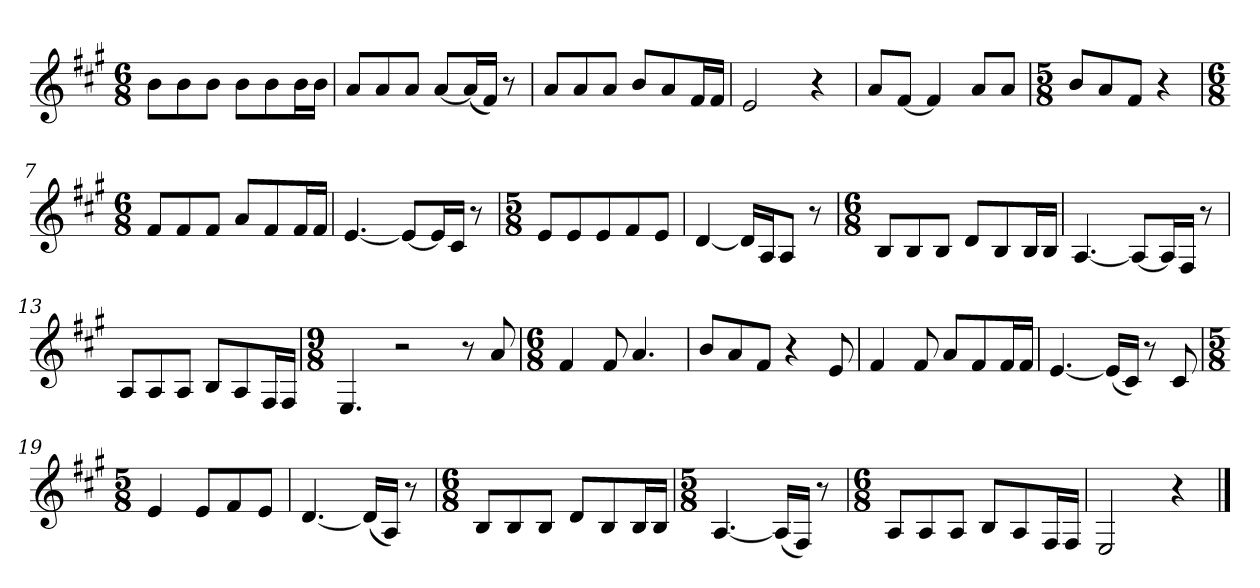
**kern
*part1
*staff1
*clefG2
*k[f#c#g#]
*M6/8
=1
8b\L
8b\
8b\J
8b\L
8b\
16b\L
16b\JJ
=2
8a/L
8a/
8a/J
[8a/L
(16a/L]
16f#/JJ)
8r
=3
8a/L
8a/
8a/J
8b/L
8a/
16f#/L
16f#/JJ
=4
2e/
4r
=5
8a/L
[8f#/J
4f#/]
8a/L
8a/J
=6
*M5/8
8b/L
8a/
8f#/J
4r
=7
*M6/8
8f#/L
8f#/
8f#/J
8a/L
8f#/
16f#/L
16f#/JJ
=8
[4.e/
8e/L_
16e/L]
16c#/JJ
8r
=9
*M5/8
8e/L
8e/
8e/
8f#/
8e/J
=10
[4d/
16d/LL]
16A/J
8A/J
8r
=11
*M6/8
8B/L
8B/
8B/J
8d/L
8B/
16B/L
16B/JJ
=12
[4.A/
8A/L_
16A/L]
16F#/JJ
8r
=13
8A/L
8A/
8A/J
8B/L
8A/
16F#/L
16F#/JJ
=14
*M9/8
4.E/
2r
8r
8a/
=15
*M6/8
4f#/
8f#/
4.a/
=16
8b/L
8a/
8f#/J
4r
8e/
=17
4f#/
8f#/
8a/L
8f#/
16f#/L
16f#/JJ
=18
[4.e/
(16e/LL]
16c#/JJ)
8r
8c#/
=19
*M5/8
4e/
8e/L
8f#/
8e/J
=20
[4.d/
(16d/LL]
16A/JJ)
8r
=21
*M6/8
8B/L
8B/
8B/J
8d/L
8B/
16B/L
16B/JJ
=22
*M5/8
[4.A/
(16A/LL]
16F#/JJ)
8r
=23
*M6/8
8A/L
8A/
8A/J
8B/L
8A/
16F#/L
16F#/JJ
=24
2E/
4r
==
*-
